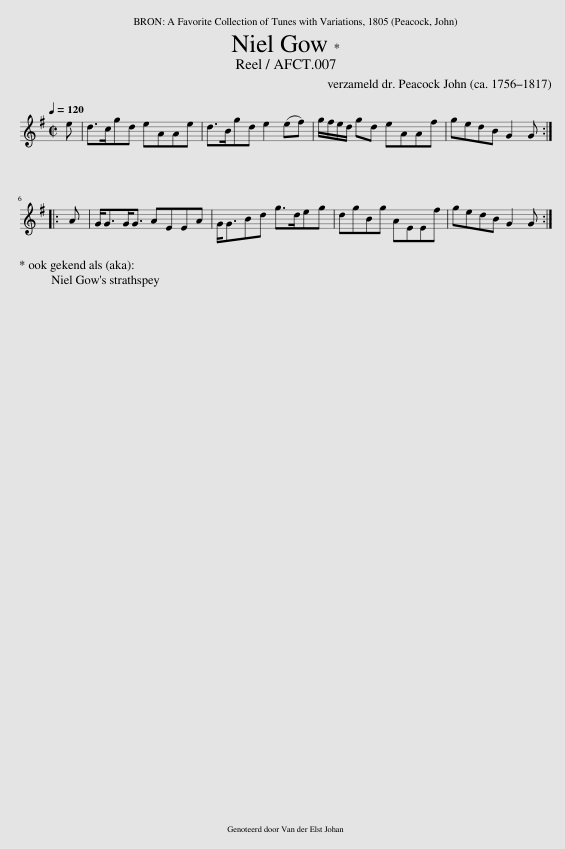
X:1
L:1/8
Q:1/4=120
M:2/2
I:linebreak $
K:G
V:1 treble
V:1
 e | d>cgd eAAe | d>Bgd e2 (ef) | g/f/e/d/ gd eAAf | gedB G2 G ::$ %5
 A | G<GG<G AEEA | G<GBd g>deg | dgBg AEEf | gedB G2 G :| %10
